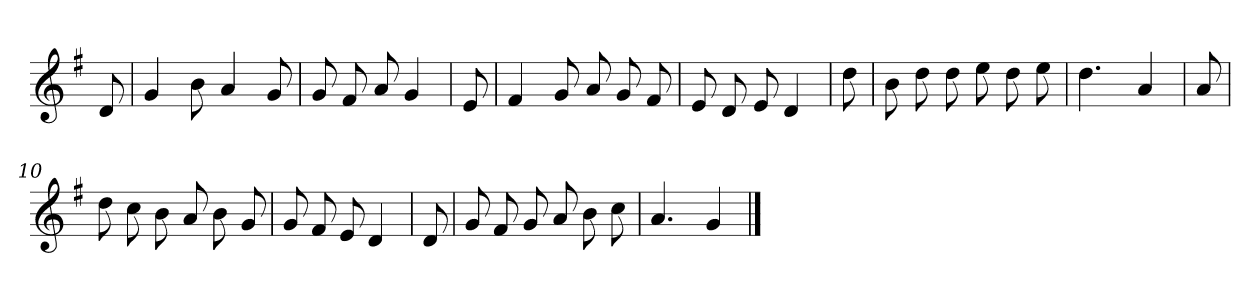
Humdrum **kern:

**kern
*part1
*staff1
*clefG2
*k[f#]
*G:
=
8d
=1
4g
8b
4a
8g
=2
8g
8f#
8a
4g
=3
8e
=4
4f#
8g
8a
8g
8f#
=5
8e
8d
8e
4d
=6
8dd
=7
8b
8dd
8dd
8ee
8dd
8ee
=8
4.dd
4a
=9
8a
=10
8dd
8cc
8b
8a
8b
8g
=11
8g
8f#
8e
4d
=12
8d
=13
8g
8f#
8g
8a
8b
8cc
=14
4.a
4g
==
*-
